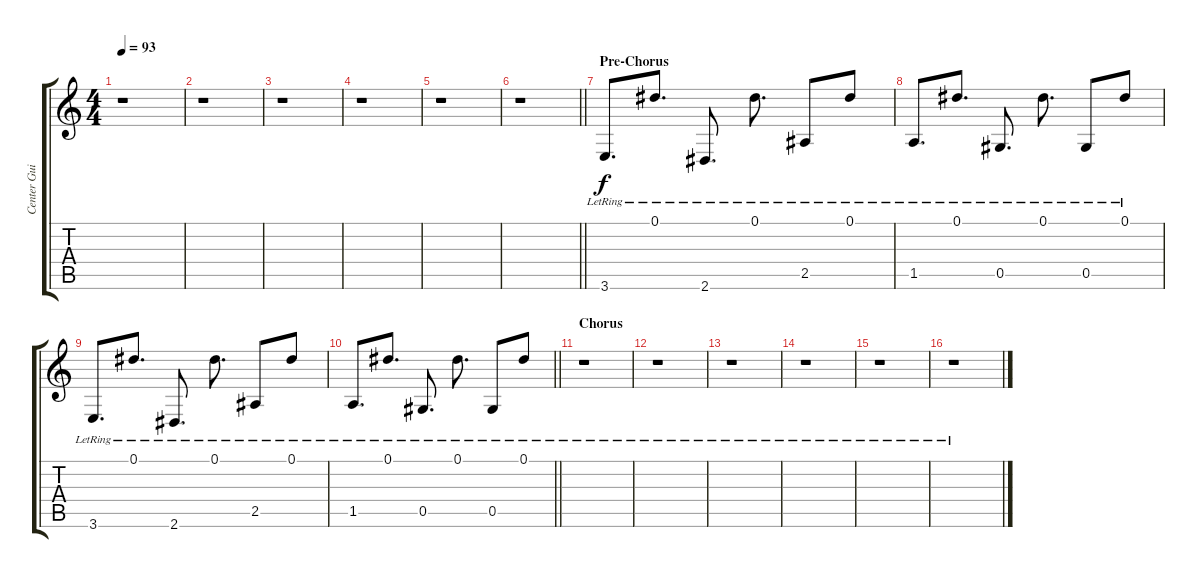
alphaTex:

\track ("Center Guitar" "Center Gui") {instrument distortionguitar}
\staff {score tabs}
\tuning (Eb4 Bb3 Gb3 Db3 Ab2 Db2) {hide}
\ts (4 4)
\tempo 93
\clef g2
\ks c
r.1{dy f} |
r.1 |
r.1 |
r.1 |
r.1 |
\barLineRight lightlight
r.1 |
\section ("" "Pre-Chorus")
3.6{lr}.8{d instrument electricguitarclean} 0.1{lr}.8{d} 2.6{lr}.8{d} 0.1{lr}.8{d} 2.5{lr}.8 0.1{lr}.8 |
1.5{lr}.8{d} 0.1{lr}.8{d} 0.5{lr}.8{d} 0.1{lr}.8{d} 0.5{lr}.8 0.1{lr}.8 |
3.6{lr}.8{d} 0.1{lr}.8{d} 2.6{lr}.8{d} 0.1{lr}.8{d} 2.5{lr}.8 0.1{lr}.8 |
\barLineRight lightlight
1.5{lr}.8{d} 0.1{lr}.8{d} 0.5{lr}.8{d} 0.1{lr}.8{d} 0.5{lr}.8 0.1{lr}.8 |
\section ("" "Chorus")
r.1 |
r.1 |
r.1 |
r.1 |
r.1 |
r.1
